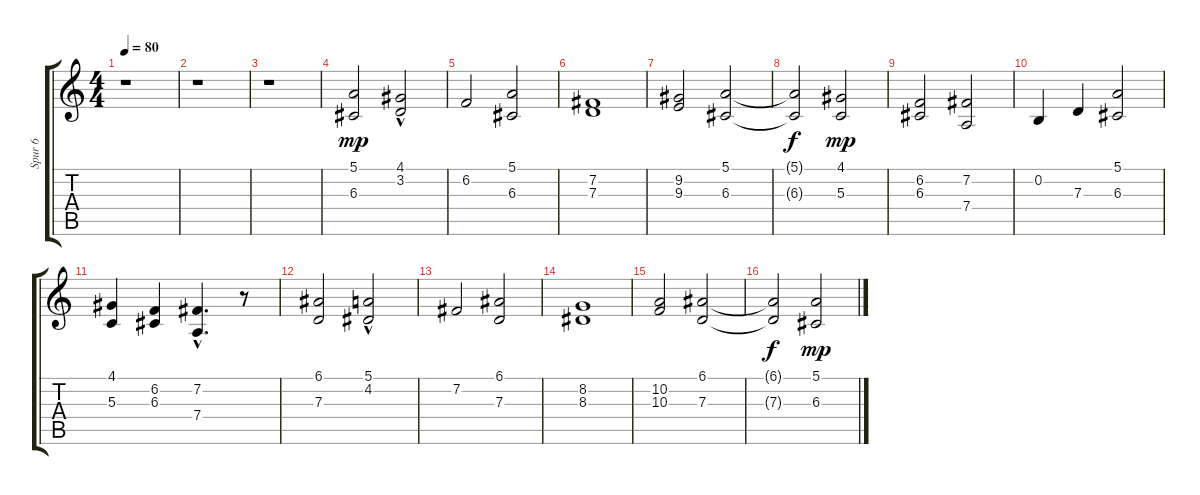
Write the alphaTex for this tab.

\track ("Spur 6" "Spur 6") {instrument stringensemble2}
\staff {score tabs}
\tuning (E4 B3 G3 D3 A2 E2) {hide}
\ts (4 4)
\tempo 80
\clef g2
\ks c
r.1{dy mp} |
r.1 |
r.1 |
(5.1 6.3).2{volume 12 instrument stringensemble2} (4.1 3.2{hac}).2 |
6.2.2 (5.1 6.3).2 |
(7.2 7.3).1 |
(9.2 9.3).2 (5.1 6.3).2 |
(5.1{t} 6.3{t}).2{dy f} (4.1 5.3).2{dy mp} |
(6.2 6.3).2 (7.2 7.4).2 |
0.2.4 7.3.4 (5.1 6.3).2 |
(4.1 5.3).4 (6.2 6.3).4 (7.2{hac} 7.4{hac}).4{d} r.8 |
(6.1 7.3).2 (5.1 4.2{hac}).2 |
7.2.2 (6.1 7.3).2 |
(8.2 8.3).1 |
(10.2 10.3).2 (6.1 7.3).2 |
(6.1{t} 7.3{t}).2{dy f} (5.1 6.3).2{dy mp}
